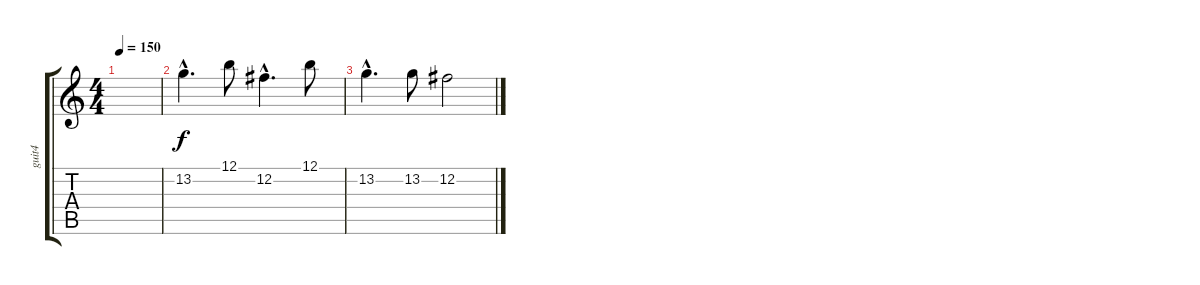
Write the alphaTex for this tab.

\track ("guit4" "guit4") {instrument distortionguitar}
\staff {score tabs}
\tuning (B3 Gb3 D3 A2 E2 B1) {hide}
\ts (4 4)
\tempo 150
\clef g2
\ks c
|
13.2{hac}.4{d} 12.1.8 12.2{hac}.4{d} 12.1.8 |
13.2{hac}.4{d} 13.2.8 12.2.2
